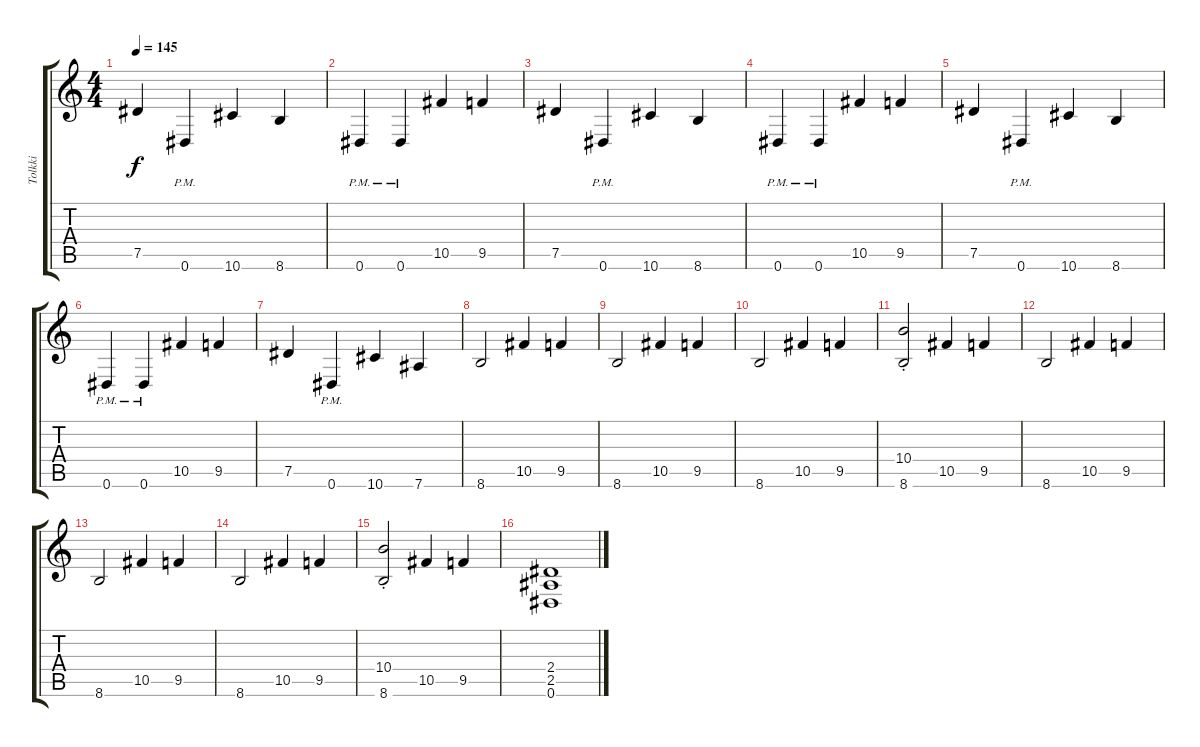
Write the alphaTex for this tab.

\track ("Tolkki" "Tolkki") {instrument overdrivenguitar}
\staff {score tabs}
\tuning (Eb4 Bb3 Gb3 Db3 Ab2 Eb2) {hide}
\ts (4 4)
\tempo 145
\clef g2
\ks c
7.5.4{dy f} 0.6{pm}.4 10.6.4 8.6.4 |
0.6{pm}.4 0.6{pm}.4 10.5.4 9.5.4 |
7.5.4 0.6{pm}.4 10.6.4 8.6.4 |
0.6{pm}.4 0.6{pm}.4 10.5.4 9.5.4 |
7.5.4 0.6{pm}.4 10.6.4 8.6.4 |
0.6{pm}.4 0.6{pm}.4 10.5.4 9.5.4 |
7.5.4 0.6{pm}.4 10.6.4 7.6.4 |
8.6.2 10.5.4 9.5.4 |
8.6.2 10.5.4 9.5.4 |
8.6.2 10.5.4 9.5.4 |
(10.4{st} 8.6).2 10.5.4 9.5.4 |
8.6.2 10.5.4 9.5.4 |
8.6.2 10.5.4 9.5.4 |
8.6.2 10.5.4 9.5.4 |
(10.4{st} 8.6).2 10.5.4 9.5.4 |
(2.4 2.5 0.6).1
